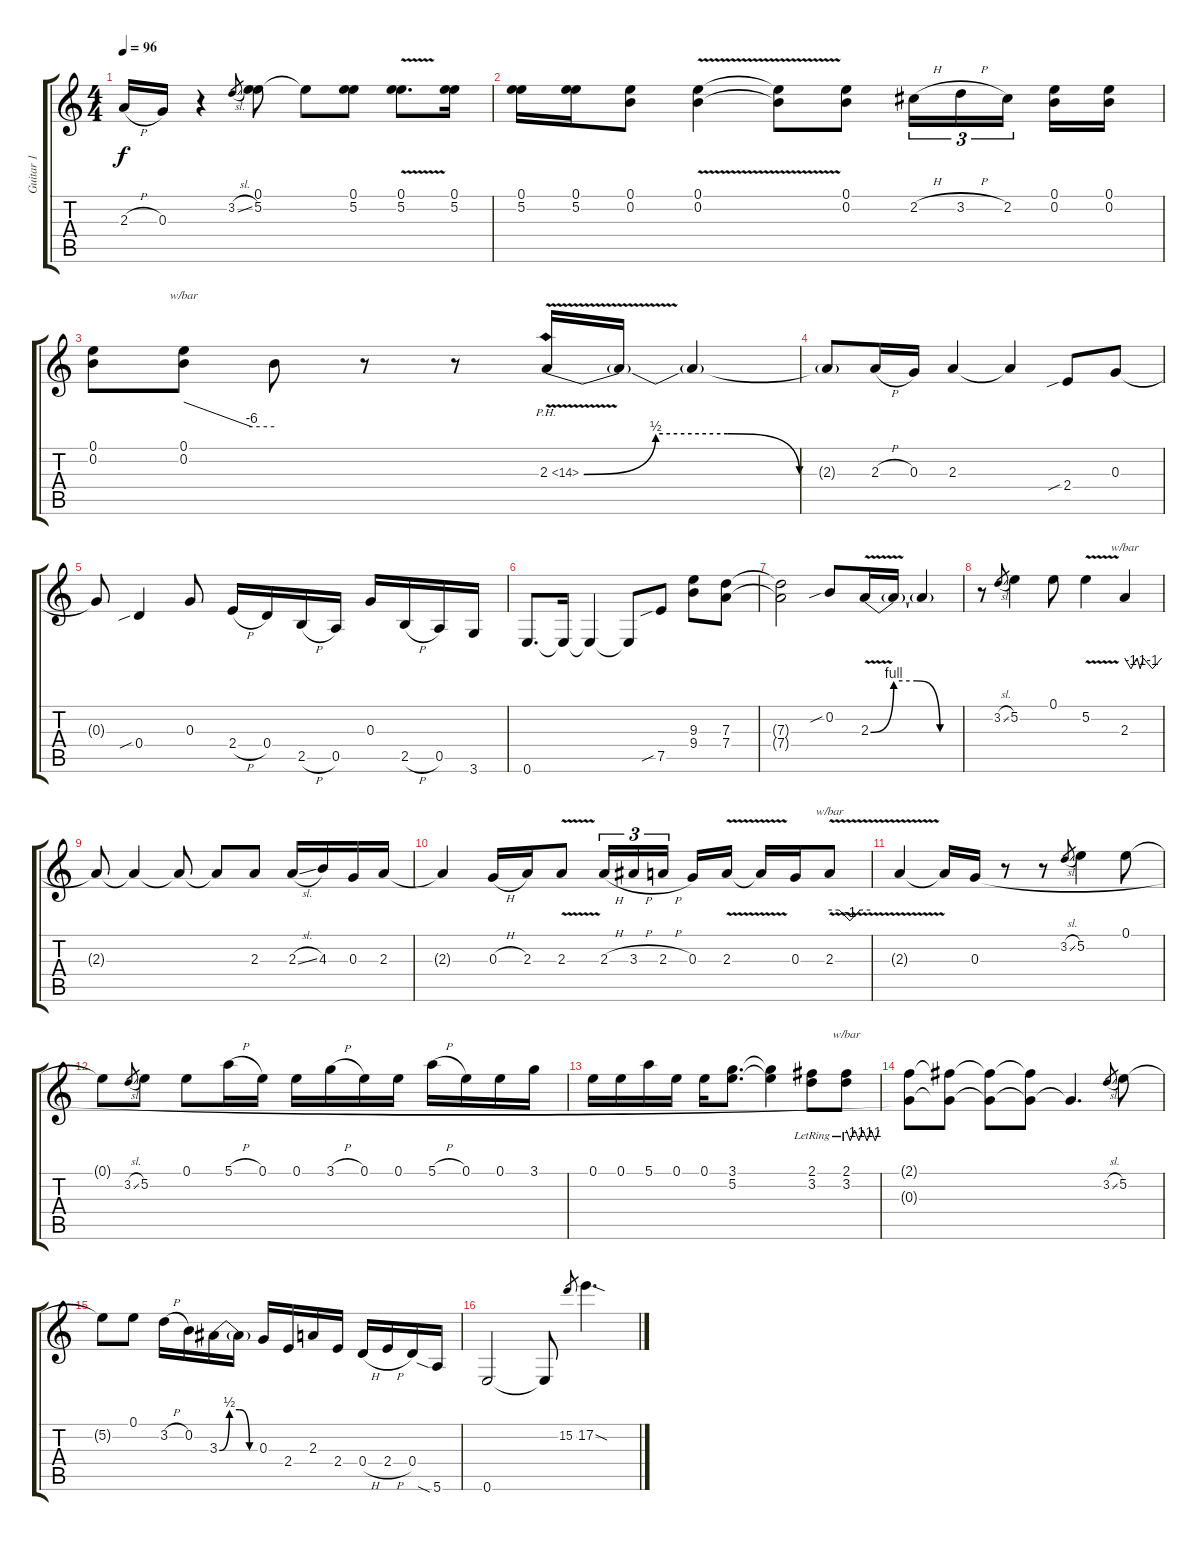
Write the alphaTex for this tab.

\track ("Guitar 1" "Guitar 1") {instrument overdrivenguitar}
\staff {score tabs}
\tuning (E4 B3 G3 D3 A2 E2) {hide}
\ts (4 4)
\tempo 96
\clef g2
\ks c
2.3{h}.16{dy f} 0.3.16 r.4 3.2{sl}.8{gr} (0.1 5.2).8 0.1{t}.8 (0.1 5.2).8 (0.1{v} 5.2).8{d} (0.1 5.2).16 |
(0.1 5.2).16 (0.1 5.2).16 (0.1 0.2).8 (0.1{v} 0.2).4 (0.1{t} 0.2{t}).8 (0.1 0.2).8 2.2{h}.16{tu (3 2)} 3.2{h}.16{tu (3 2)} 2.2.16{tu (3 2) beam splitsecondary} (0.1 0.2).16 (0.1 0.2).16 |
(0.1 0.2).8 (0.1 0.2).8{tbe (custom default 0 0 45 -24 60 -24)} 0.2{t}.8 r.8 r.8 2.3{be (custom 0 0 15 2 30 2 45 0 60 0) ph 12 v}.16 2.3{t}.16 2.3{t}.4 |
2.3{t}.8 2.3{h}.16 0.3.16 2.3.4 2.3{t}.4 2.4{sib}.8 0.3.8 |
0.3{t}.8 0.4{sib}.4 0.3.8 2.4{h}.16 0.4.16 2.5{h}.16 0.5.16 0.3.16 2.5{h}.16 0.5.16 3.6.16 |
0.6.8{d} 0.6{t}.16 0.6{t}.4 0.6{t}.8 7.5{sib}.8 (9.3 9.4).8 (7.3 7.4).8 |
(7.3{t} 7.4{t}).2 0.2{sib}.8 2.3{be (custom 0 0 15 4 30 4 45 0 60 0) v}.16 2.3{t}.16 2.3{t}.4 |
r.8 3.2{sl}.8{gr} 5.2.4 0.1.8 5.2{v}.4 2.3.4{tbe (custom default 0 0 10 -4 20 0 25 -4 30 0 45 -4 60 0)} |
2.3{t}.8 2.3{t}.4 2.3{t}.8 2.3{t}.8 2.3.8 2.3{sl}.16 4.3.16 0.3.16 2.3.16 |
2.3{t}.4 0.3{h}.16 2.3.16 2.3{v}.8 2.3{h}.16{tu (3 2)} 3.3{h}.16{tu (3 2)} 2.3{h}.16{tu (3 2) beam splitsecondary} 0.3.16 2.3{v}.16 2.3{t}.16 0.3.16 2.3{v}.8{tbe (custom default 0 0 14 0 30 -4 45 0 60 0)} |
2.3{t}.4 2.3{t}.16 0.3.16 r.8 r.8 3.2{sl}.8{gr} 5.2.4 0.1.8 |
0.1{t}.8 3.2{sl}.8{gr} 5.2.8 0.1.8 5.1{h}.16 0.1.16 0.1.16 3.1{h}.16 0.1.16 0.1.16 5.1{h}.16 0.1.16 0.1.16 3.1.16 |
0.1.16 0.1.16 5.1.16 0.1.16 0.1.16 (3.1 5.2).8{d} (3.1{t} 5.2{t}).4 (2.1{lr} 3.2{lr}).8 (2.1{lr} 3.2{lr}).8{tbe (custom default 0 0 7 -4 15 0 23 -4 30 0 38 -4 45 0 53 -4 60 0)} |
(2.1{t} 0.3{t}).8 (2.1{t} 0.3{t}).8 (2.1{t} 0.3{t}).8 (2.1{t} 0.3{t}).8 0.3{t}.4{d} 3.2{sl}.8{gr} 5.2.8 |
5.2{t}.8 0.1.8 3.2{h}.16 0.2.16 3.3{be (custom 0 0 15 2 30 2 45 0 60 0)}.16 3.3{t}.16 0.3.16 2.4.16 2.3.16 2.4.16 0.4{h}.16 2.4{h}.16 0.4.16 5.6{sia}.16 |
0.6.2 0.6{t}.8 15.2.8{gr} 17.2{sod}.4{d}
